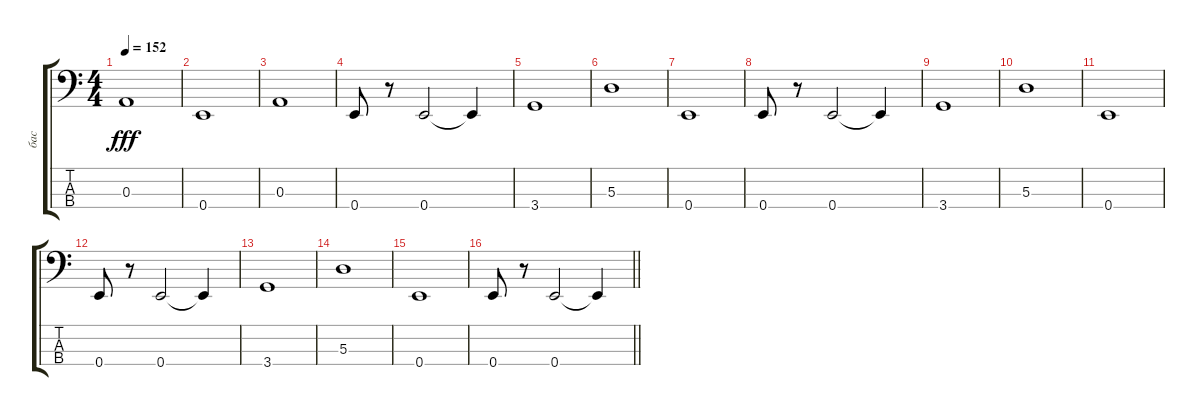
\track ("бас" "бас") {instrument electricbassfinger}
\staff {score tabs}
\tuning (G2 D2 A1 E1) {hide}
\ts (4 4)
\tempo 152
\clef f4
\ks c
0.3.1{dy fff} |
0.4.1 |
0.3.1 |
0.4.8 r.8 0.4.2 0.4{t}.4 |
3.4.1 |
5.3.1 |
0.4.1 |
0.4.8 r.8 0.4.2 0.4{t}.4 |
3.4.1 |
5.3.1 |
0.4.1 |
0.4.8 r.8 0.4.2 0.4{t}.4 |
3.4.1 |
5.3.1 |
0.4.1 |
\barLineRight lightlight
0.4.8 r.8 0.4.2 0.4{t}.4
